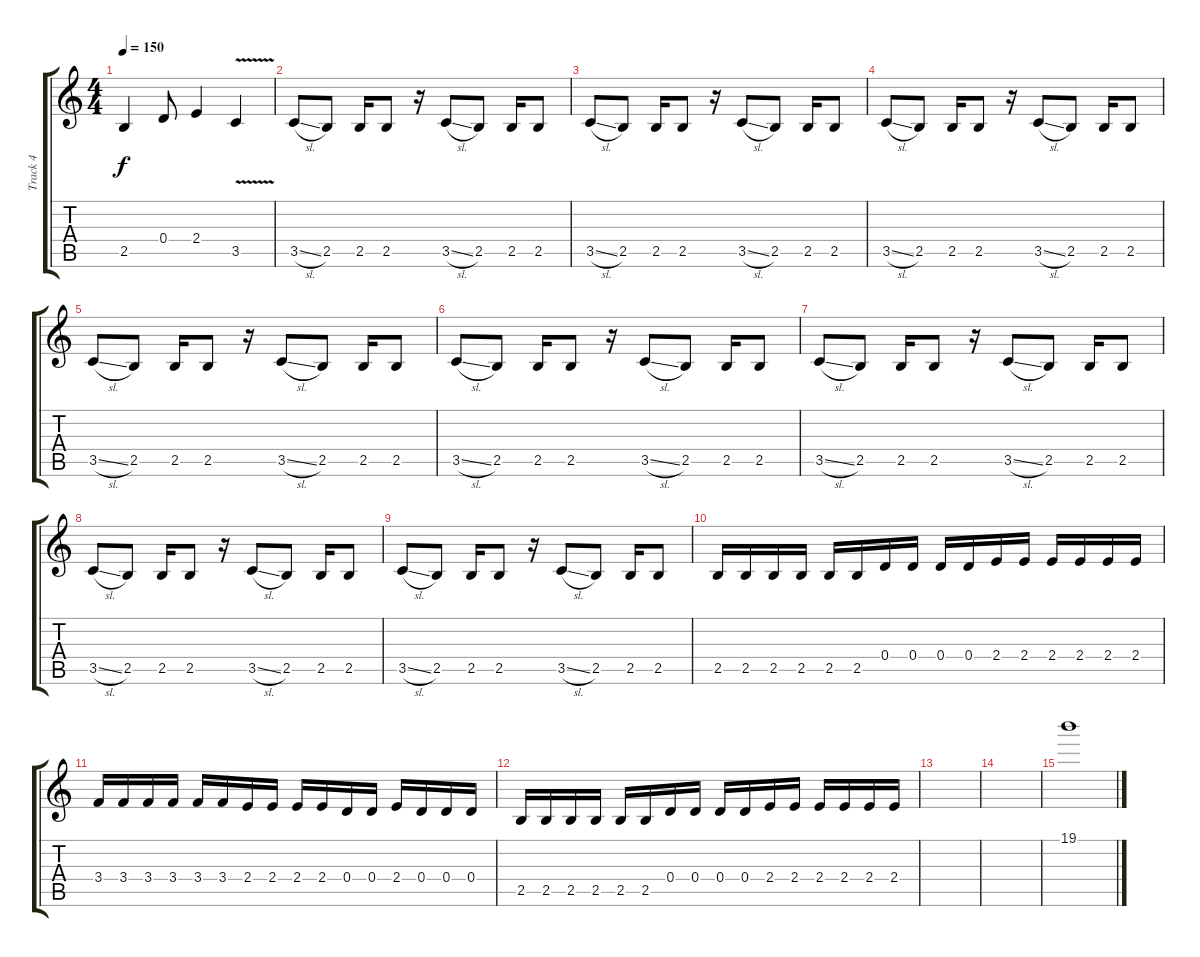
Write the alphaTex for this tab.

\track ("Track 4" "Track 4") {instrument overdrivenguitar}
\staff {score tabs}
\tuning (E4 B3 G3 D3 A2 E2) {hide}
\ts (4 4)
\tempo 150
\clef g2
\ks c
2.5.4{dy f} 0.4.8 2.4.4 3.5{v}.4 |
3.5{sl}.8 2.5.8 2.5.16 2.5.8 r.16 3.5{sl}.8 2.5.8 2.5.16 2.5.8 |
3.5{sl}.8 2.5.8 2.5.16 2.5.8 r.16 3.5{sl}.8 2.5.8 2.5.16 2.5.8 |
3.5{sl}.8 2.5.8 2.5.16 2.5.8 r.16 3.5{sl}.8 2.5.8 2.5.16 2.5.8 |
3.5{sl}.8 2.5.8 2.5.16 2.5.8 r.16 3.5{sl}.8 2.5.8 2.5.16 2.5.8 |
3.5{sl}.8 2.5.8 2.5.16 2.5.8 r.16 3.5{sl}.8 2.5.8 2.5.16 2.5.8 |
3.5{sl}.8 2.5.8 2.5.16 2.5.8 r.16 3.5{sl}.8 2.5.8 2.5.16 2.5.8 |
3.5{sl}.8 2.5.8 2.5.16 2.5.8 r.16 3.5{sl}.8 2.5.8 2.5.16 2.5.8 |
3.5{sl}.8 2.5.8 2.5.16 2.5.8 r.16 3.5{sl}.8 2.5.8 2.5.16 2.5.8 |
2.5.16 2.5.16 2.5.16 2.5.16 2.5.16 2.5.16 0.4.16 0.4.16 0.4.16 0.4.16 2.4.16 2.4.16 2.4.16 2.4.16 2.4.16 2.4.16 |
3.4.16 3.4.16 3.4.16 3.4.16 3.4.16 3.4.16 2.4.16 2.4.16 2.4.16 2.4.16 0.4.16 0.4.16 2.4.16 0.4.16 0.4.16 0.4.16 |
2.5.16 2.5.16 2.5.16 2.5.16 2.5.16 2.5.16 0.4.16 0.4.16 0.4.16 0.4.16 2.4.16 2.4.16 2.4.16 2.4.16 2.4.16 2.4.16 |
|
|
19.1.1
